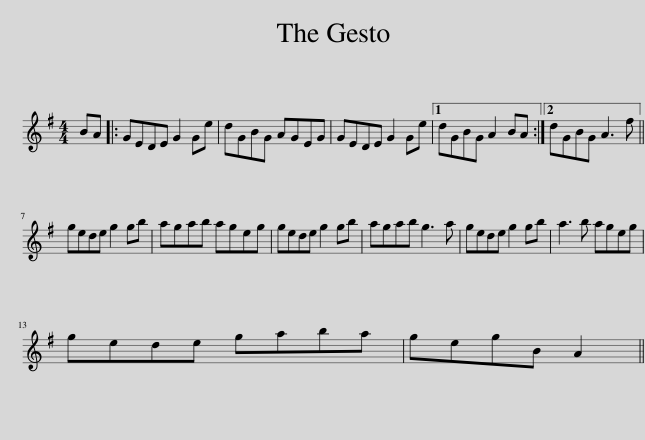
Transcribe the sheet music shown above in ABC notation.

X:1
L:1/8
M:4/4
I:linebreak $
K:G
V:1 treble
V:1
 BA |: GEDE G2 Ge | dGBG AGEG | GEDE G2 Ge |1 dGBG A2 BA :|2 %5
 dGBG A3 f ||$ gede g2 gb | agab ageg | gede g2 gb | agab g3 a | %10
 gede g2 gb | a3 b ageg |$ gede gaba | gegB A2 || %14
